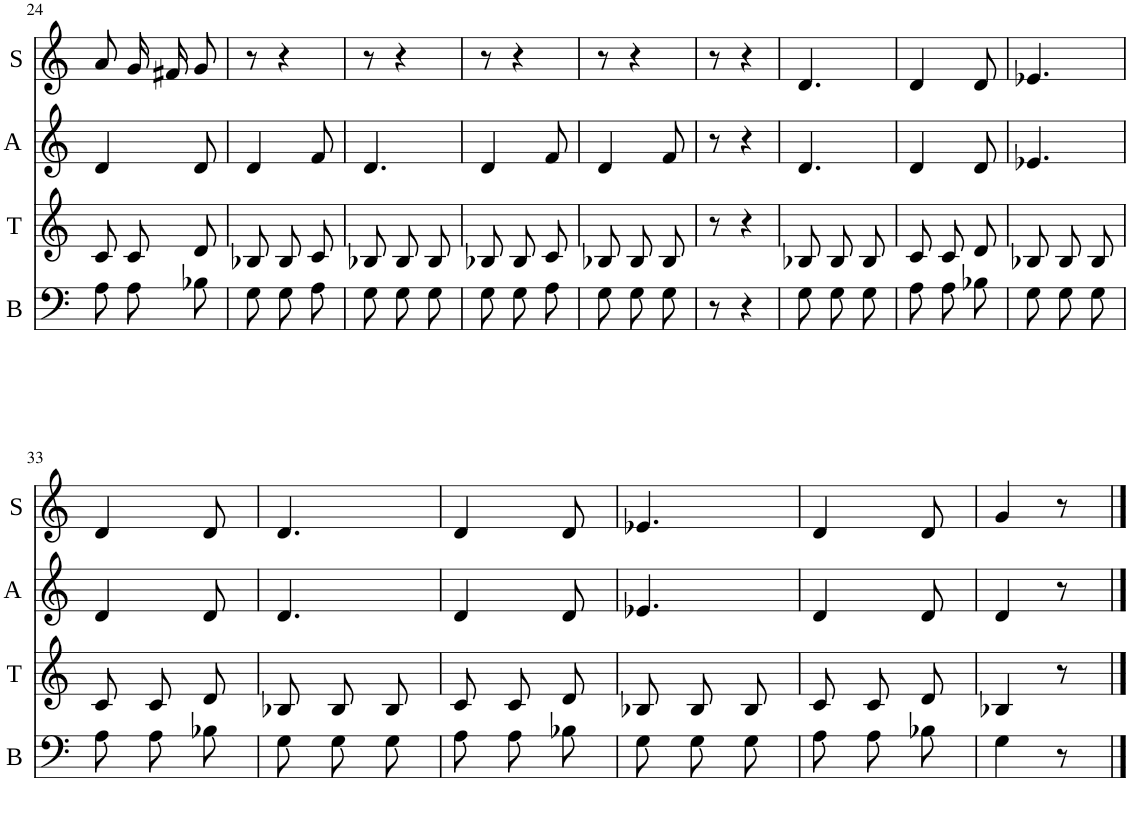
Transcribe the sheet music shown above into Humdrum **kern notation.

**kern	**kern	**kern	**kern
*part4	*part3	*part2	*part1
*staff4	*staff3	*staff2	*staff1
*I"bass	*I"tenor	*I"alto	*I"soprano
*I'B	*I'T	*I'A	*I'S
!!LO:PB:g=z
*clefF4	*clefG2	*clefG2	*clefG2
*k[]	*k[]	*k[]	*k[]
*M3/8	*M3/8	*M3/8	*M3/8
=24	=24	=24	=24
8A\L	8c/L	4d/	8a/L
8A\	8c/	.	16g/L
.	.	.	16f#X/J
8B-X\J	8d/J	8d/	8g/J
=25	=25	=25	=25
8G\L	8B-X/L	4d/	8r
8G\	8B-/	.	4r
8A\J	8c/J	8f/	.
=26	=26	=26	=26
8G\L	8B-X/L	4.d/	8r
8G\	8B-/	.	4r
8G\J	8B-/J	.	.
=27	=27	=27	=27
8G\L	8B-X/L	4d/	8r
8G\	8B-/	.	4r
8A\J	8c/J	8f/	.
=28	=28	=28	=28
8G\L	8B-X/L	4d/	8r
8G\	8B-/	.	4r
8G\J	8B-/J	8f/	.
=29	=29	=29	=29
8r	8r	8r	8r
4r	4r	4r	4r
=30	=30	=30	=30
8G\L	8B-X/L	4.d/	4.d/
8G\	8B-/	.	.
8G\J	8B-/J	.	.
=31	=31	=31	=31
8A\L	8c/L	4d/	4d/
8A\	8c/	.	.
8B-X\J	8d/J	8d/	8d/
=32	=32	=32	=32
8G\L	8B-X/L	4.e-X/	4.e-X/
8G\	8B-/	.	.
8G\J	8B-/J	.	.
!!LO:LB:g=z
=33	=33	=33	=33
8A\L	8c/L	4d/	4d/
8A\	8c/	.	.
8B-X\J	8d/J	8d/	8d/
=34	=34	=34	=34
8G\L	8B-X/L	4.d/	4.d/
8G\	8B-/	.	.
8G\J	8B-/J	.	.
=35	=35	=35	=35
8A\L	8c/L	4d/	4d/
8A\	8c/	.	.
8B-X\J	8d/J	8d/	8d/
=36	=36	=36	=36
8G\L	8B-X/L	4.e-X/	4.e-X/
8G\	8B-/	.	.
8G\J	8B-/J	.	.
=37	=37	=37	=37
8A\L	8c/L	4d/	4d/
8A\	8c/	.	.
8B-X\J	8d/J	8d/	8d/
=38	=38	=38	=38
4G\	4B-X/	4d/	4g/
8r	8r	8r	8r
==	==	==	==
*-	*-	*-	*-
